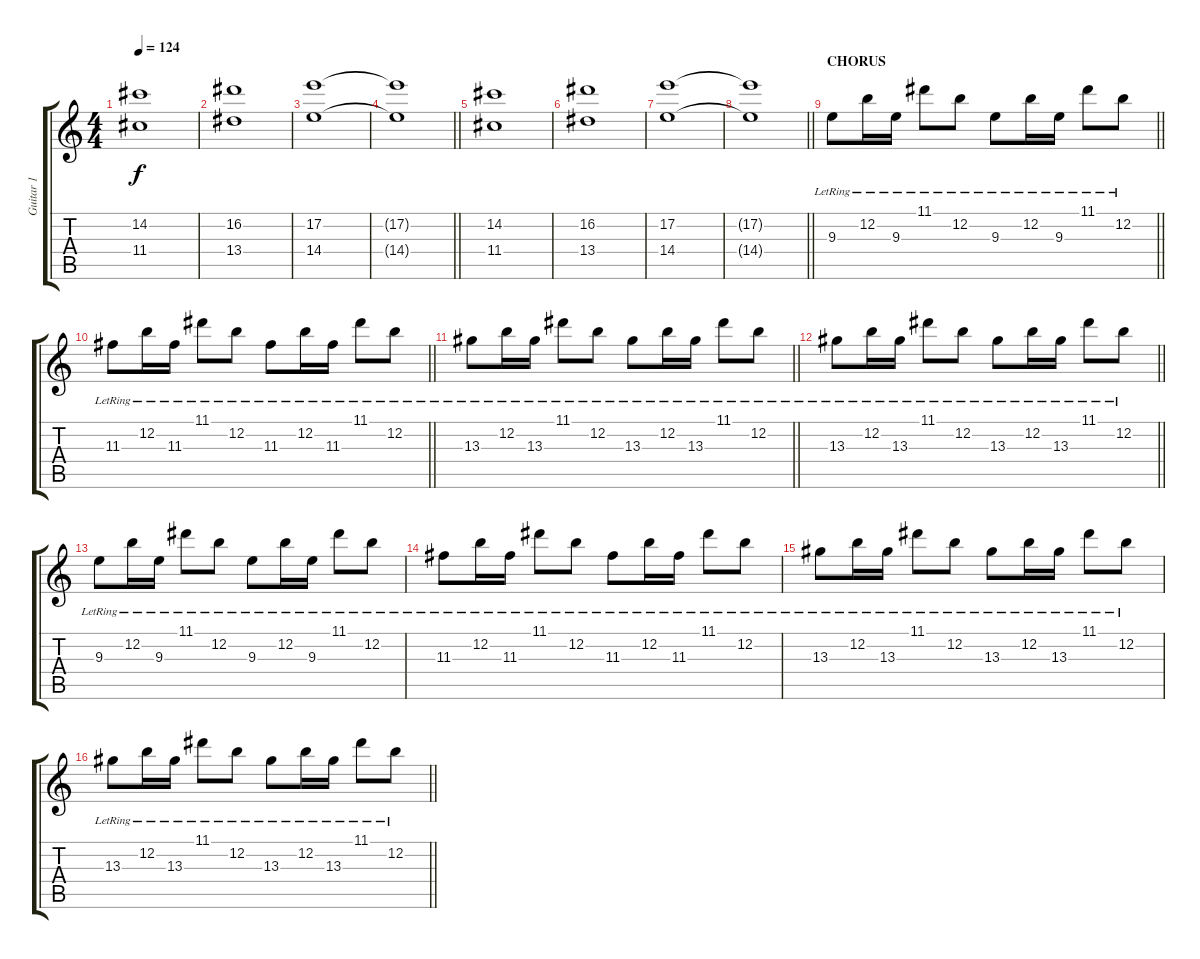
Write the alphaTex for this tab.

\track ("Guitar 1" "Guitar 1") {instrument electricguitarclean}
\staff {score tabs}
\tuning (E4 B3 G3 D3 A2 E2) {hide}
\ts (4 4)
\section ("" "")
\tempo 124
\clef g2
\ks c
(14.2 11.4).1{dy f} |
(16.2 13.4).1 |
(17.2 14.4).1 |
\barLineRight lightlight
(17.2{t} 14.4{t}).1 |
\section ("" "")
(14.2 11.4).1 |
(16.2 13.4).1 |
(17.2 14.4).1 |
\barLineRight lightlight
(17.2{t} 14.4{t}).1 |
\section ("" "CHORUS")
\barLineRight lightlight
9.3{lr}.8{instrument electricguitarclean} 12.2{lr}.16 9.3{lr}.16 11.1{lr}.8 12.2{lr}.8 9.3{lr}.8 12.2{lr}.16 9.3{lr}.16 11.1{lr}.8 12.2{lr}.8 |
\barLineRight lightlight
11.3{lr}.8 12.2{lr}.16 11.3{lr}.16 11.1{lr}.8 12.2{lr}.8 11.3{lr}.8 12.2{lr}.16 11.3{lr}.16 11.1{lr}.8 12.2{lr}.8 |
\barLineRight lightlight
13.3{lr}.8 12.2{lr}.16 13.3{lr}.16 11.1{lr}.8 12.2{lr}.8 13.3{lr}.8 12.2{lr}.16 13.3{lr}.16 11.1{lr}.8 12.2{lr}.8 |
\barLineRight lightlight
13.3{lr}.8 12.2{lr}.16 13.3{lr}.16 11.1{lr}.8 12.2{lr}.8 13.3{lr}.8 12.2{lr}.16 13.3{lr}.16 11.1{lr}.8 12.2{lr}.8 |
\section ("" "")
9.3{lr}.8 12.2{lr}.16 9.3{lr}.16 11.1{lr}.8 12.2{lr}.8 9.3{lr}.8 12.2{lr}.16 9.3{lr}.16 11.1{lr}.8 12.2{lr}.8 |
11.3{lr}.8 12.2{lr}.16 11.3{lr}.16 11.1{lr}.8 12.2{lr}.8 11.3{lr}.8 12.2{lr}.16 11.3{lr}.16 11.1{lr}.8 12.2{lr}.8 |
13.3{lr}.8 12.2{lr}.16 13.3{lr}.16 11.1{lr}.8 12.2{lr}.8 13.3{lr}.8 12.2{lr}.16 13.3{lr}.16 11.1{lr}.8 12.2{lr}.8 |
\barLineRight lightlight
13.3{lr}.8 12.2{lr}.16 13.3{lr}.16 11.1{lr}.8 12.2{lr}.8 13.3{lr}.8 12.2{lr}.16 13.3{lr}.16 11.1{lr}.8 12.2{lr}.8
